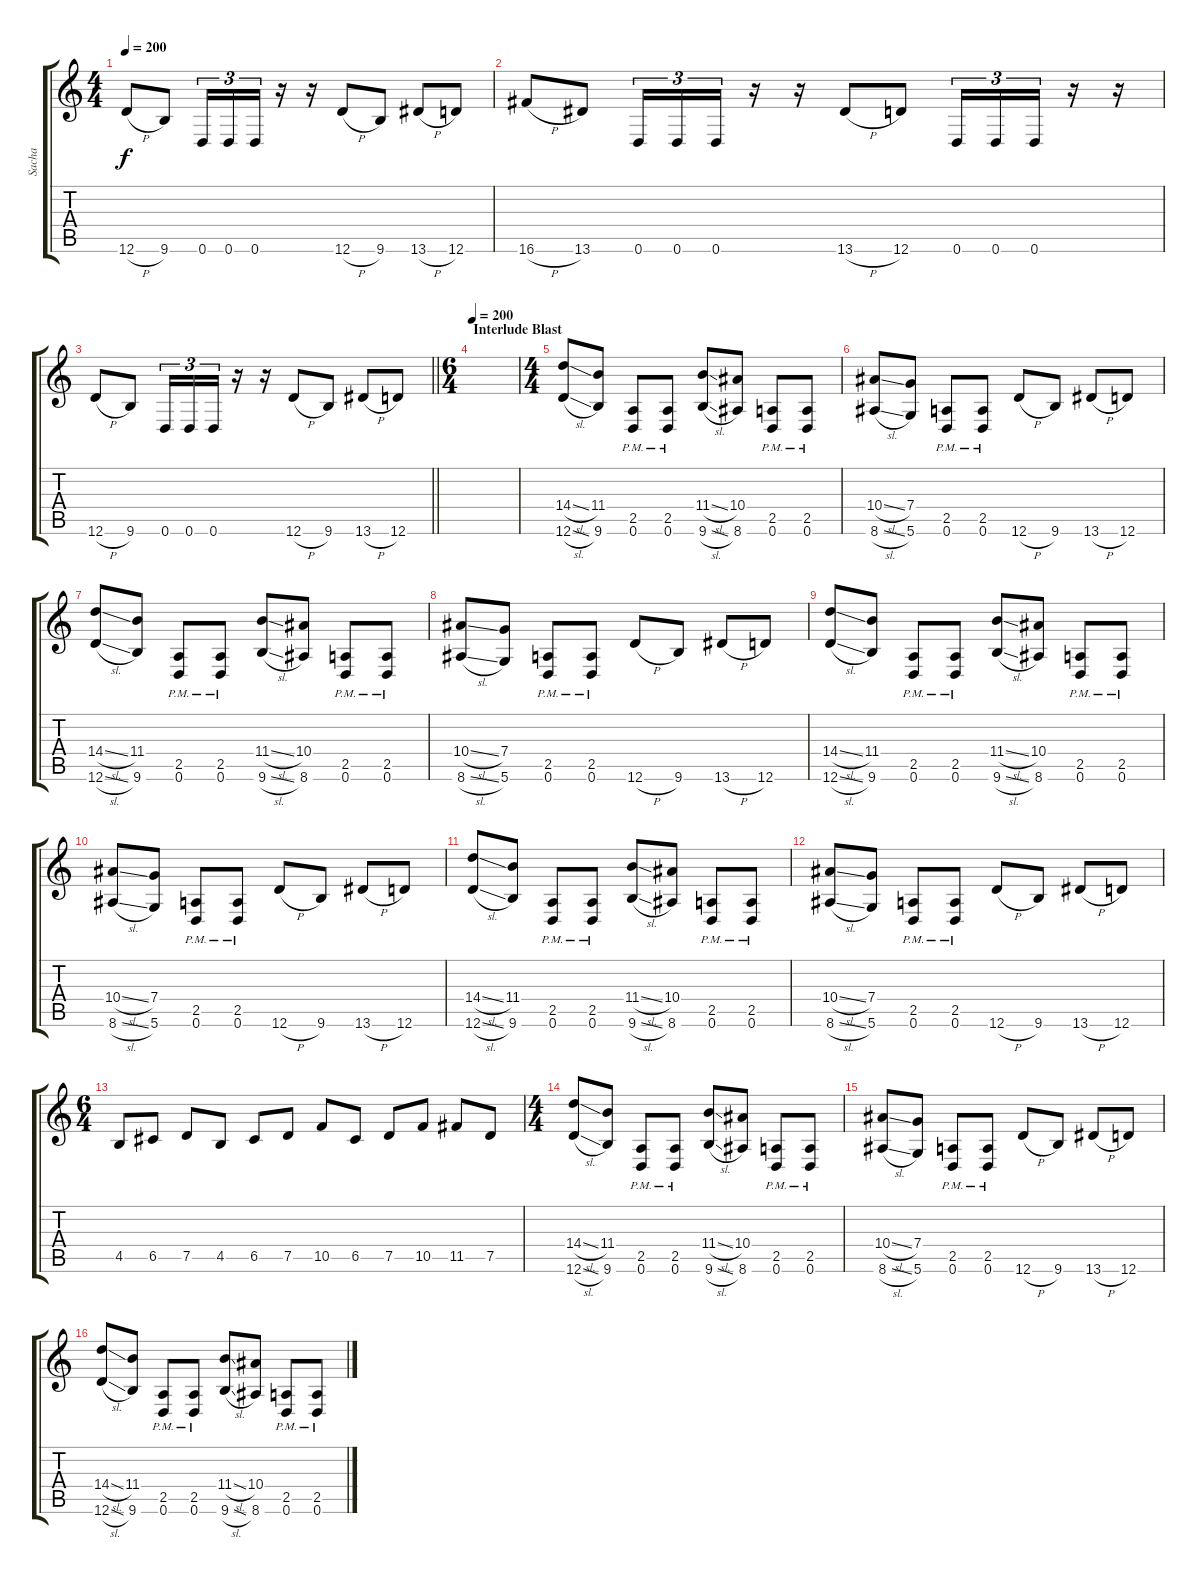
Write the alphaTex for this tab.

\track ("Sacha" "Sacha") {instrument distortionguitar}
\staff {score tabs}
\tuning (D4 A3 F3 C3 G2 D2) {hide}
\ts (4 4)
\tempo 200
\clef g2
\ks c
12.6{h}.8{dy f} 9.6.8 0.6.16{tu (3 2)} 0.6.16{tu (3 2)} 0.6.16{tu (3 2)} r.16 r.16 12.6{h}.8 9.6.8 13.6{h}.8 12.6.8 |
16.6{h}.8 13.6.8 0.6.16{tu (3 2)} 0.6.16{tu (3 2)} 0.6.16{tu (3 2)} r.16 r.16 13.6{h}.8 12.6.8 0.6.16{tu (3 2)} 0.6.16{tu (3 2)} 0.6.16{tu (3 2)} r.16 r.16 |
\barLineRight lightlight
12.6{h}.8 9.6.8 0.6.16{tu (3 2)} 0.6.16{tu (3 2)} 0.6.16{tu (3 2)} r.16 r.16 12.6{h}.8 9.6.8 13.6{h}.8 12.6.8 |
\ts (6 4)
\section ("" "Interlude Blast")
\tempo 200
|
\ts (4 4)
(14.4{sl} 12.6{sl}).8 (11.4 9.6).8 (2.5{pm} 0.6{pm}).8 (2.5{pm} 0.6{pm}).8 (11.4{sl} 9.6{sl}).8 (10.4 8.6).8 (2.5{pm} 0.6{pm}).8 (2.5{pm} 0.6{pm}).8 |
(10.4{sl} 8.6{sl}).8 (7.4 5.6).8 (2.5{pm} 0.6{pm}).8 (2.5{pm} 0.6{pm}).8 12.6{h}.8 9.6.8 13.6{h}.8 12.6.8 |
(14.4{sl} 12.6{sl}).8 (11.4 9.6).8 (2.5{pm} 0.6{pm}).8 (2.5{pm} 0.6{pm}).8 (11.4{sl} 9.6{sl}).8 (10.4 8.6).8 (2.5{pm} 0.6{pm}).8 (2.5{pm} 0.6{pm}).8 |
(10.4{sl} 8.6{sl}).8 (7.4 5.6).8 (2.5{pm} 0.6{pm}).8 (2.5{pm} 0.6{pm}).8 12.6{h}.8 9.6.8 13.6{h}.8 12.6.8 |
(14.4{sl} 12.6{sl}).8 (11.4 9.6).8 (2.5{pm} 0.6{pm}).8 (2.5{pm} 0.6{pm}).8 (11.4{sl} 9.6{sl}).8 (10.4 8.6).8 (2.5{pm} 0.6{pm}).8 (2.5{pm} 0.6{pm}).8 |
(10.4{sl} 8.6{sl}).8 (7.4 5.6).8 (2.5{pm} 0.6{pm}).8 (2.5{pm} 0.6{pm}).8 12.6{h}.8 9.6.8 13.6{h}.8 12.6.8 |
(14.4{sl} 12.6{sl}).8 (11.4 9.6).8 (2.5{pm} 0.6{pm}).8 (2.5{pm} 0.6{pm}).8 (11.4{sl} 9.6{sl}).8 (10.4 8.6).8 (2.5{pm} 0.6{pm}).8 (2.5{pm} 0.6{pm}).8 |
(10.4{sl} 8.6{sl}).8 (7.4 5.6).8 (2.5{pm} 0.6{pm}).8 (2.5{pm} 0.6{pm}).8 12.6{h}.8 9.6.8 13.6{h}.8 12.6.8 |
\ts (6 4)
4.5.8 6.5.8 7.5.8 4.5.8 6.5.8 7.5.8 10.5.8 6.5.8 7.5.8 10.5.8 11.5.8 7.5.8 |
\ts (4 4)
(14.4{sl} 12.6{sl}).8 (11.4 9.6).8 (2.5{pm} 0.6{pm}).8 (2.5{pm} 0.6{pm}).8 (11.4{sl} 9.6{sl}).8 (10.4 8.6).8 (2.5{pm} 0.6{pm}).8 (2.5{pm} 0.6{pm}).8 |
(10.4{sl} 8.6{sl}).8 (7.4 5.6).8 (2.5{pm} 0.6{pm}).8 (2.5{pm} 0.6{pm}).8 12.6{h}.8 9.6.8 13.6{h}.8 12.6.8 |
(14.4{sl} 12.6{sl}).8 (11.4 9.6).8 (2.5{pm} 0.6{pm}).8 (2.5{pm} 0.6{pm}).8 (11.4{sl} 9.6{sl}).8 (10.4 8.6).8 (2.5{pm} 0.6{pm}).8 (2.5{pm} 0.6{pm}).8
